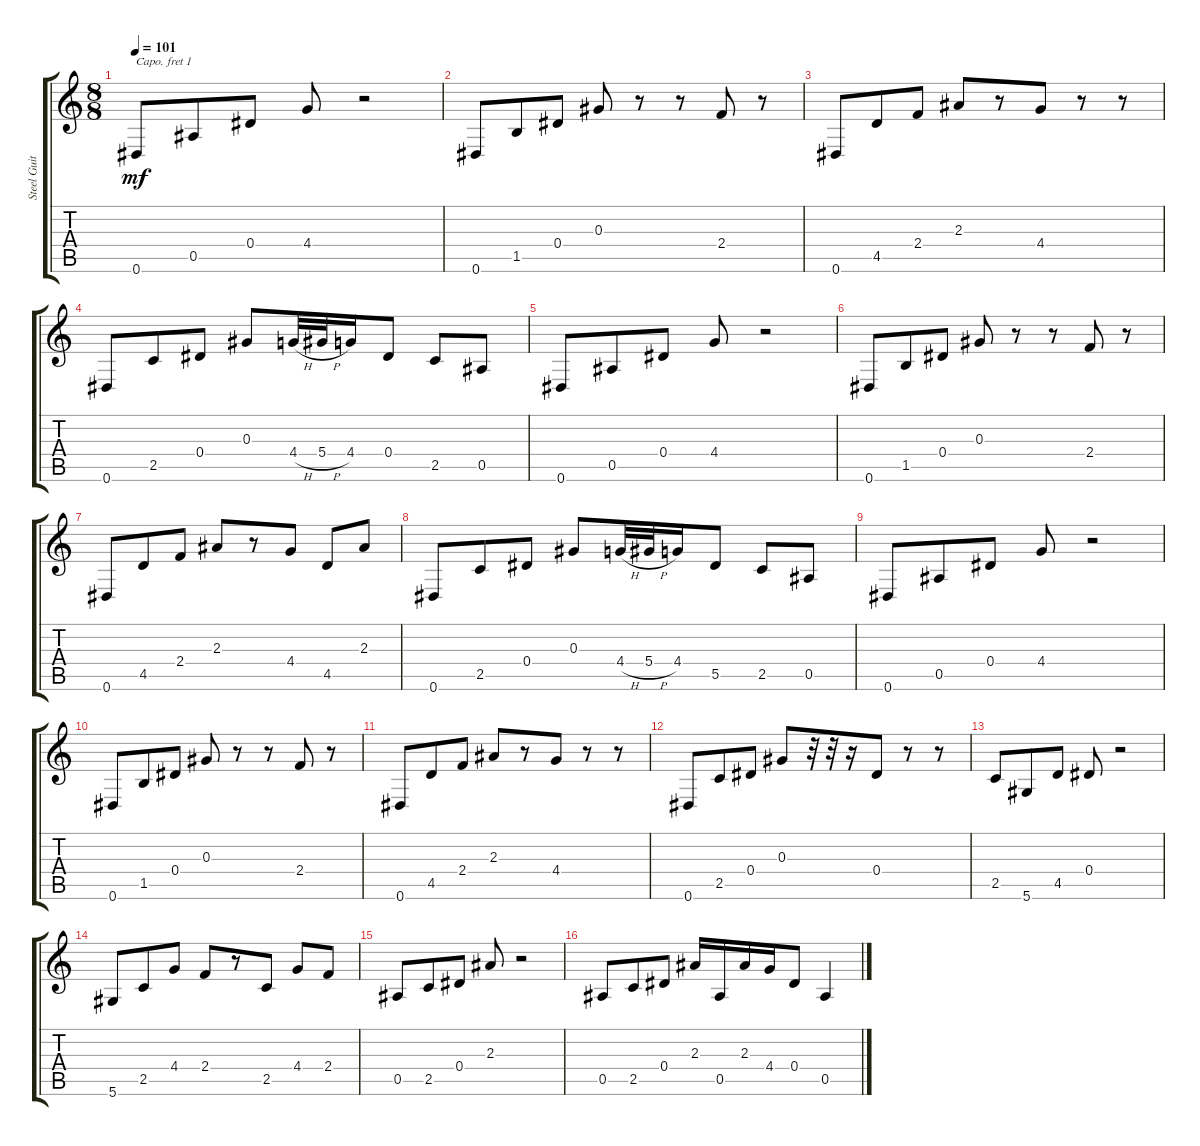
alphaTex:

\track ("Steel Guitar" "Steel Guit") {instrument acousticguitarsteel}
\staff {score tabs}
\capo 1
\tuning (E4 B3 G3 D3 A2 D2) {hide}
\ts (8 8)
\tempo 101
\clef g2
\ks c
0.6.8{dy mf instrument acousticguitarsteel} 0.5.8 0.4.8 4.4.8 r.2 |
0.6.8 1.5.8 0.4.8 0.3.8 r.8 r.8 2.4.8 r.8 |
0.6.8 4.5.8 2.4.8 2.3.8 r.8 4.4.8 r.8 r.8 |
0.6.8 2.5.8 0.4.8 0.3.8 4.4{h}.32 5.4{h}.32 4.4.16 0.4.8 2.5.8 0.5.8 |
0.6.8 0.5.8 0.4.8 4.4.8 r.2 |
0.6.8 1.5.8 0.4.8 0.3.8 r.8 r.8 2.4.8 r.8 |
0.6.8 4.5.8 2.4.8 2.3.8 r.8 4.4.8 4.5.8 2.3.8 |
0.6.8 2.5.8 0.4.8 0.3.8 4.4{h}.32 5.4{h}.32 4.4.16 5.5.8 2.5.8 0.5.8 |
0.6.8 0.5.8 0.4.8 4.4.8 r.2 |
0.6.8 1.5.8 0.4.8 0.3.8 r.8 r.8 2.4.8 r.8 |
0.6.8 4.5.8 2.4.8 2.3.8 r.8 4.4.8 r.8 r.8 |
0.6.8 2.5.8 0.4.8 0.3.8 r.32 r.32 r.16 0.4.8 r.8 r.8 |
2.5.8 5.6.8 4.5.8 0.4.8 r.2 |
5.6.8 2.5.8 4.4.8 2.4.8 r.8 2.5.8 4.4.8 2.4.8 |
0.5.8 2.5.8 0.4.8 2.3.8 r.2 |
0.5.8 2.5.8 0.4.8 2.3.16 0.5.16 2.3.16 4.4.16 0.4.8 0.5.4
